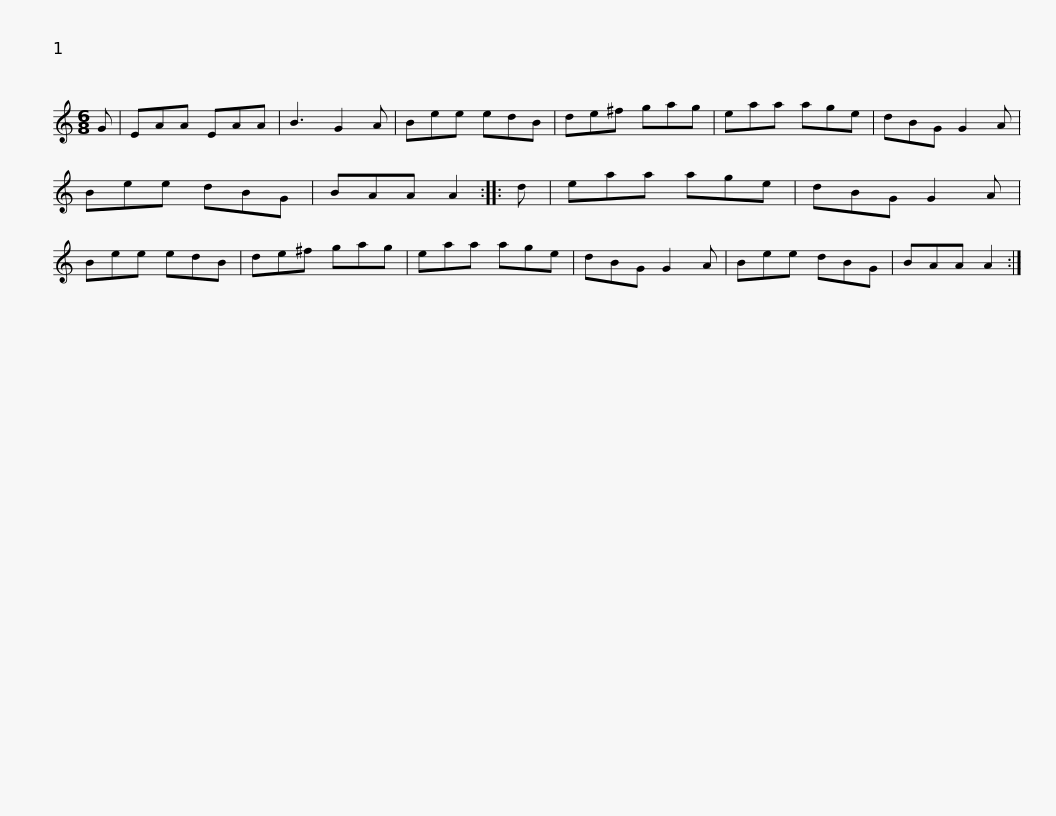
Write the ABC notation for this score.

X:1
L:1/8
M:6/8
I:linebreak $
K:C
V:1 treble
V:1
 G | EAA EAA | B3 G2 A | Bee edB | de^f gag | %5
 eaa age | dBG G2 A | Bee dBG |$ BAA A2 :: d | %10
 eaa age | dBG G2 A | Bee edB | de^f gag | eaa age | %15
 dBG G2 A |$ Bee dBG | BAA A2 :| %18
